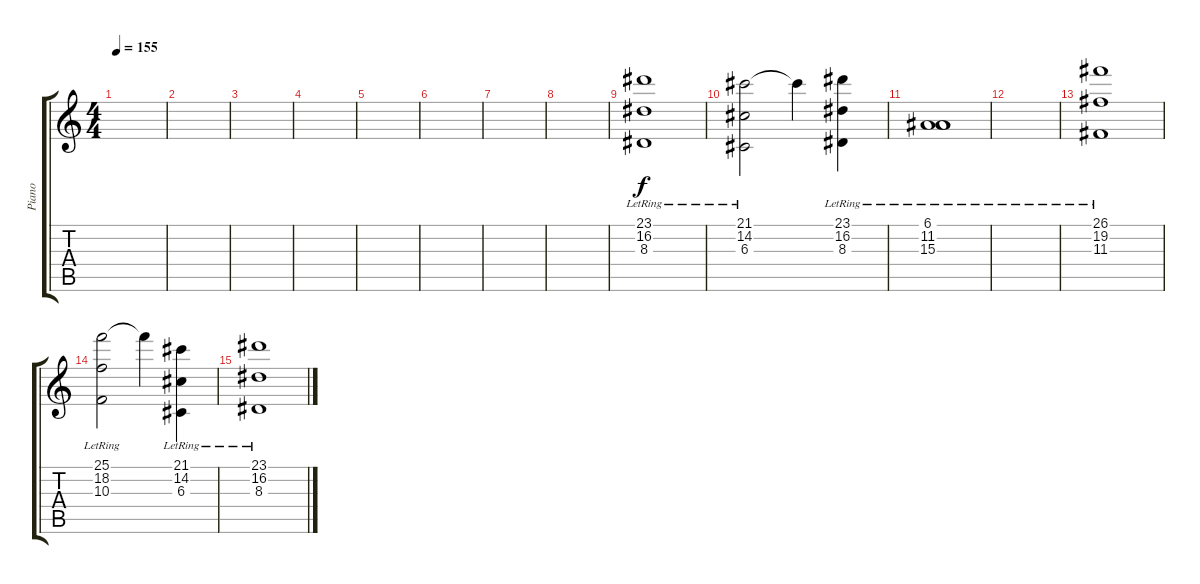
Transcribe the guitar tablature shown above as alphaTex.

\track ("Piano" "Piano") {instrument acousticgrandpiano}
\staff {score tabs}
\tuning (E4 B3 G3 D3 A2 E2) {hide}
\ts (4 4)
\tempo 155
\clef g2
\ks c
|
|
|
|
|
|
|
|
(23.1 16.2 8.3{lr}).1 |
(21.1 14.2{lr} 6.3).2 21.1{t}.4 (23.1 16.2{lr} 8.3).4 |
(6.1 11.2{lr} 15.3).1 |
|
(26.1 19.2{lr} 11.3).1 |
(25.1 18.2{lr} 10.3).2 25.1{t}.4 (21.1 14.2{lr} 6.3).4 |
(23.1 16.2{lr} 8.3).1
